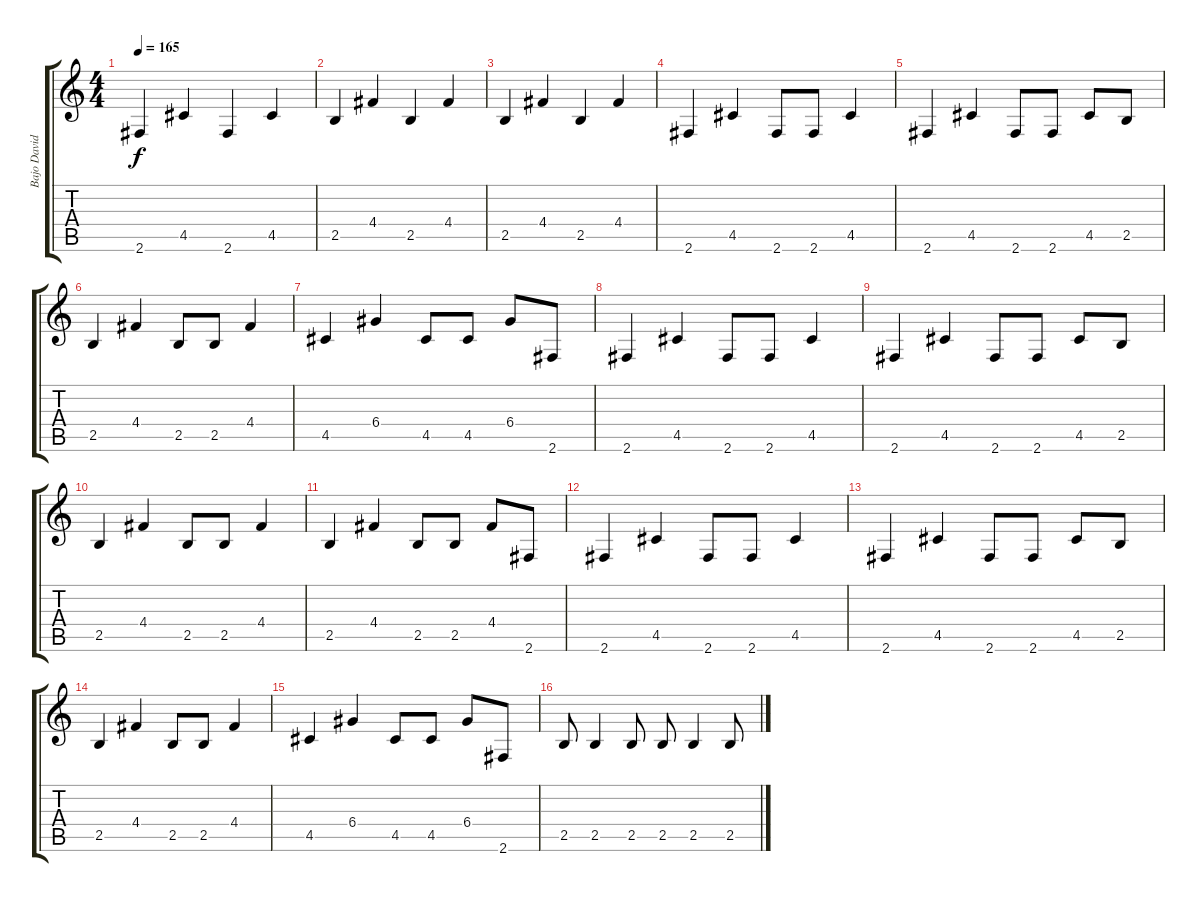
\track ("Bajo David Jaramillo" "Bajo David") {instrument electricbassfinger}
\staff {score tabs}
\tuning (E4 B3 G3 D3 A2 E2) {hide}
\ts (4 4)
\tempo 165
\clef g2
\ks c
2.6.4{dy f} 4.5.4 2.6.4 4.5.4 |
2.5.4 4.4.4 2.5.4 4.4.4 |
2.5.4 4.4.4 2.5.4 4.4.4 |
2.6.4 4.5.4 2.6.8 2.6.8 4.5.4 |
2.6.4 4.5.4 2.6.8 2.6.8 4.5.8 2.5.8 |
2.5.4 4.4.4 2.5.8 2.5.8 4.4.4 |
4.5.4 6.4.4 4.5.8 4.5.8 6.4.8 2.6.8 |
2.6.4 4.5.4 2.6.8 2.6.8 4.5.4 |
2.6.4 4.5.4 2.6.8 2.6.8 4.5.8 2.5.8 |
2.5.4 4.4.4 2.5.8 2.5.8 4.4.4 |
2.5.4 4.4.4 2.5.8 2.5.8 4.4.8 2.6.8 |
2.6.4 4.5.4 2.6.8 2.6.8 4.5.4 |
2.6.4 4.5.4 2.6.8 2.6.8 4.5.8 2.5.8 |
2.5.4 4.4.4 2.5.8 2.5.8 4.4.4 |
4.5.4 6.4.4 4.5.8 4.5.8 6.4.8 2.6.8 |
2.5.8 2.5.4 2.5.8 2.5.8 2.5.4 2.5.8
